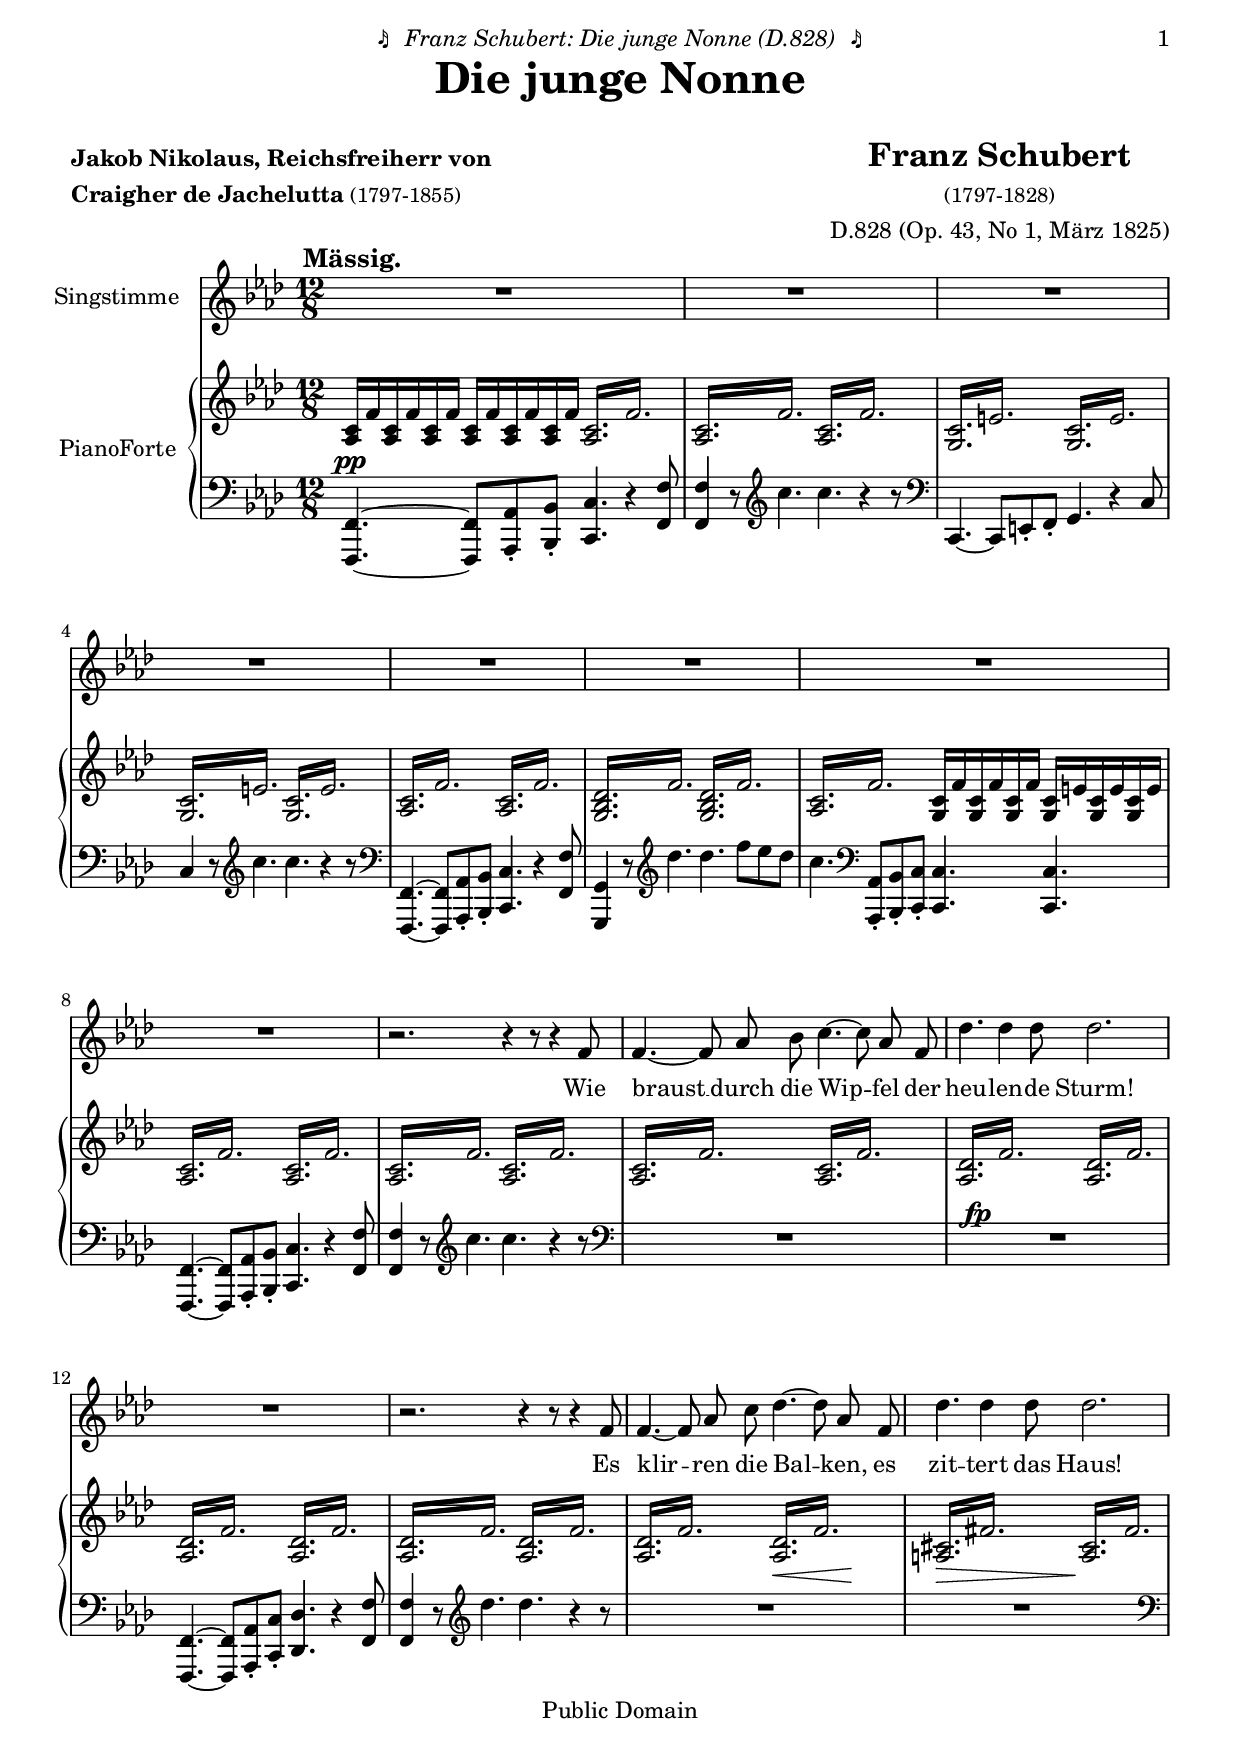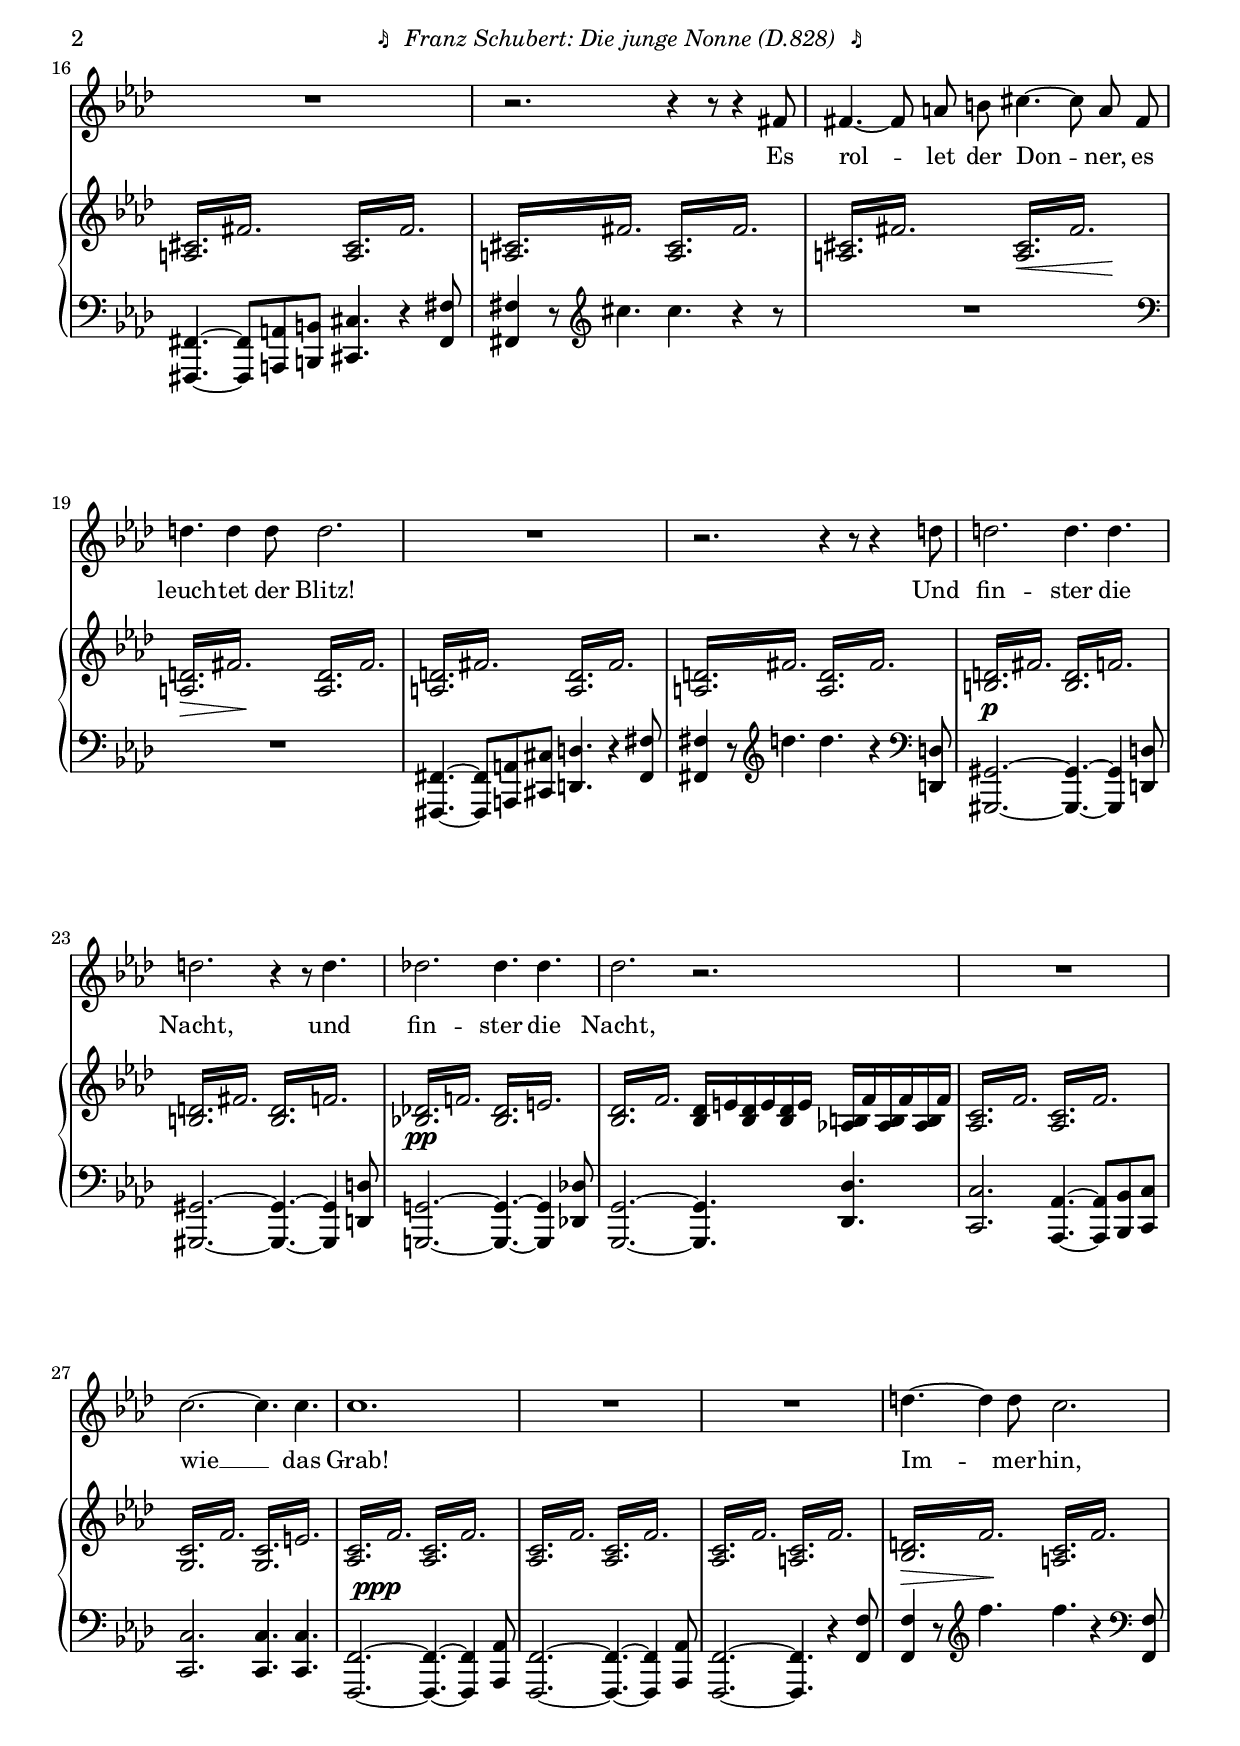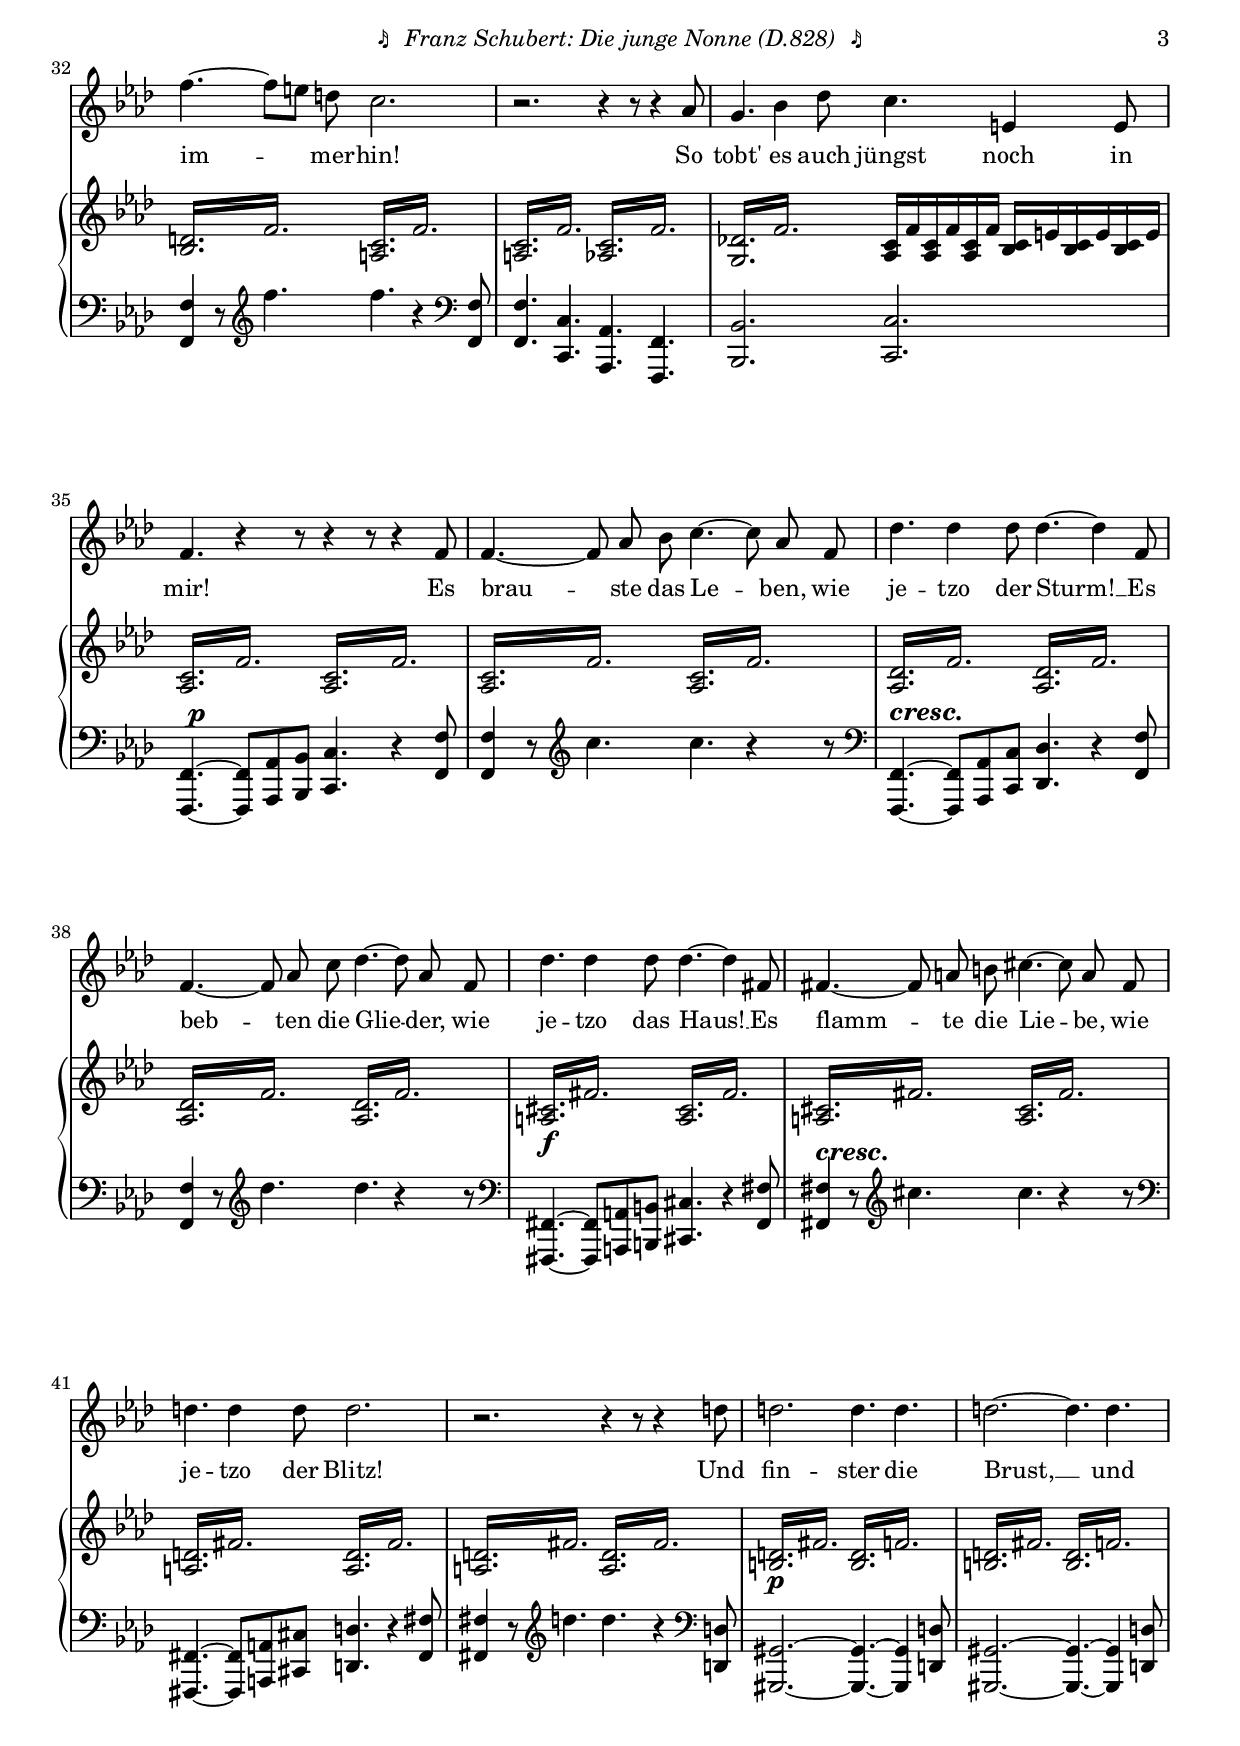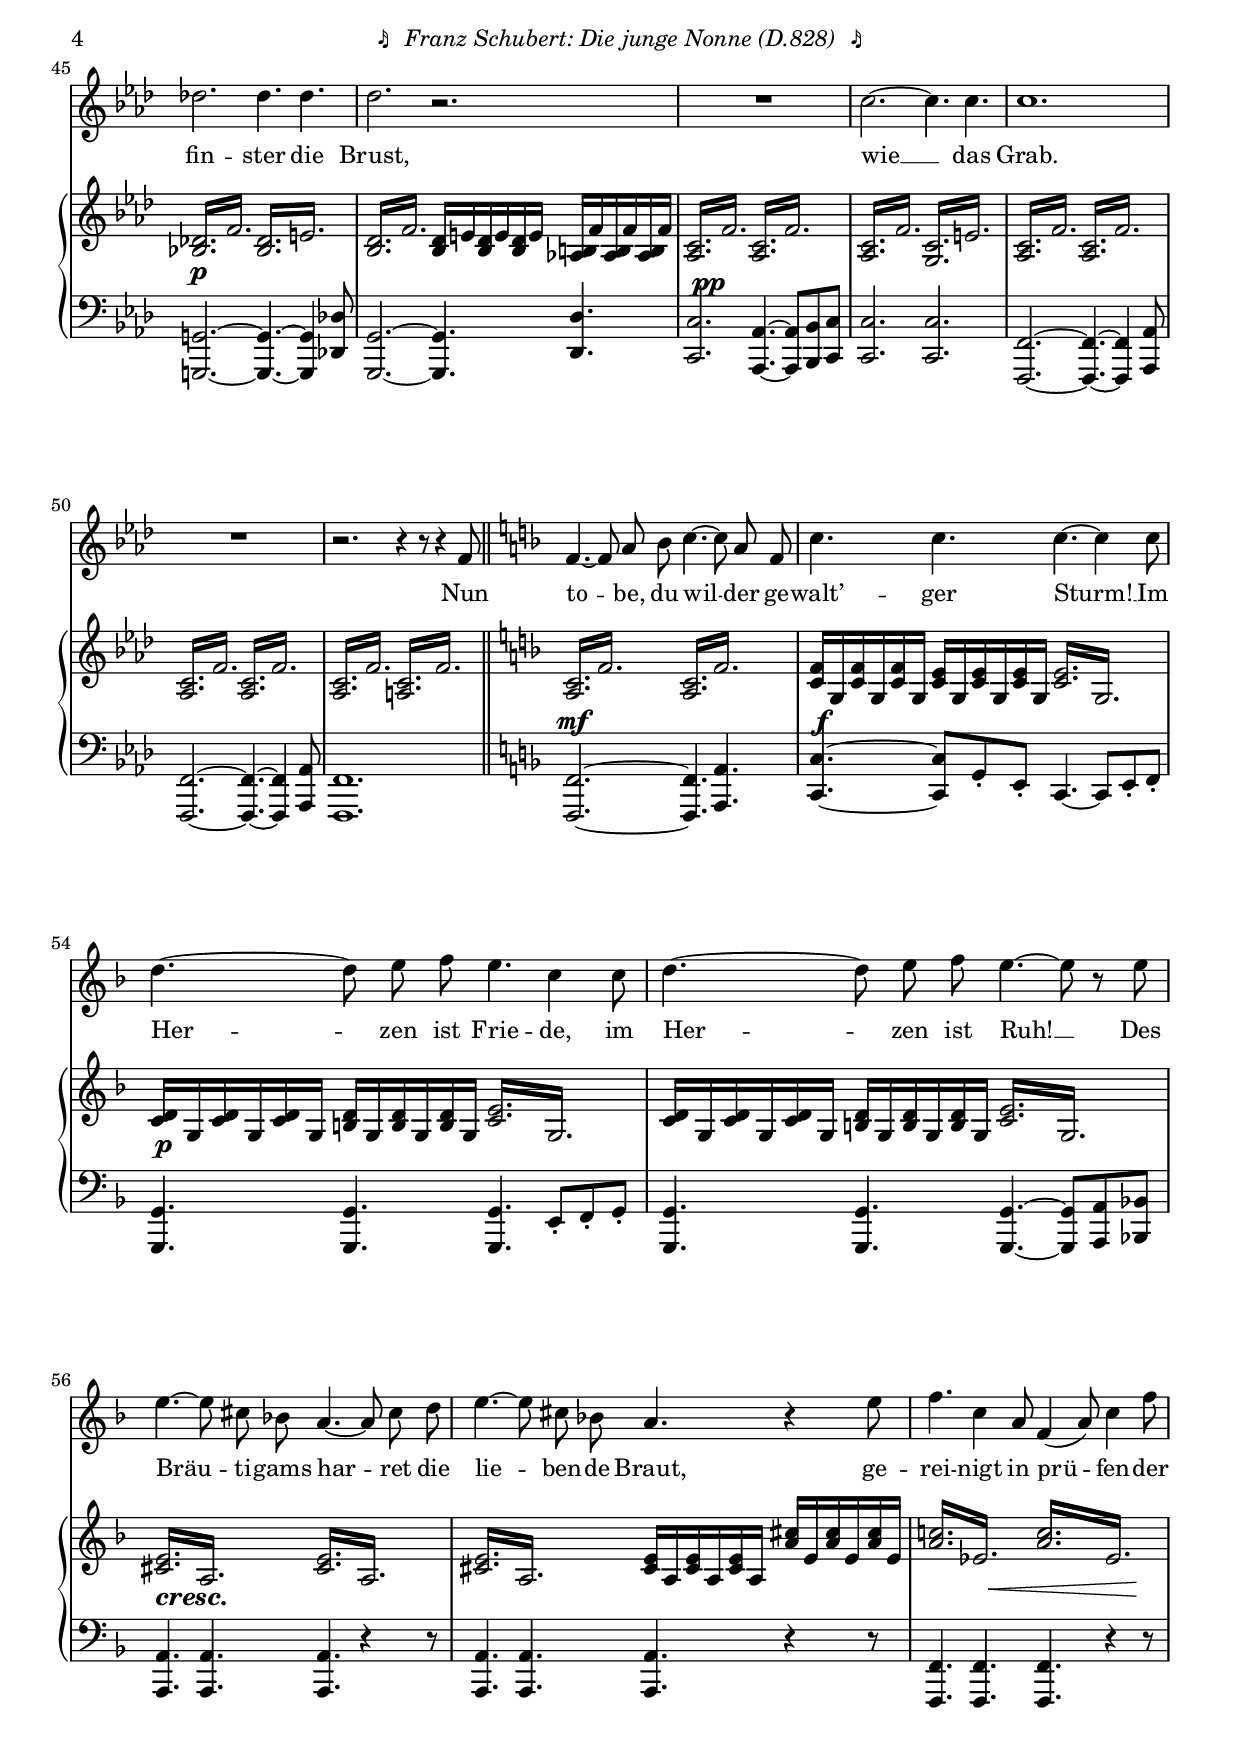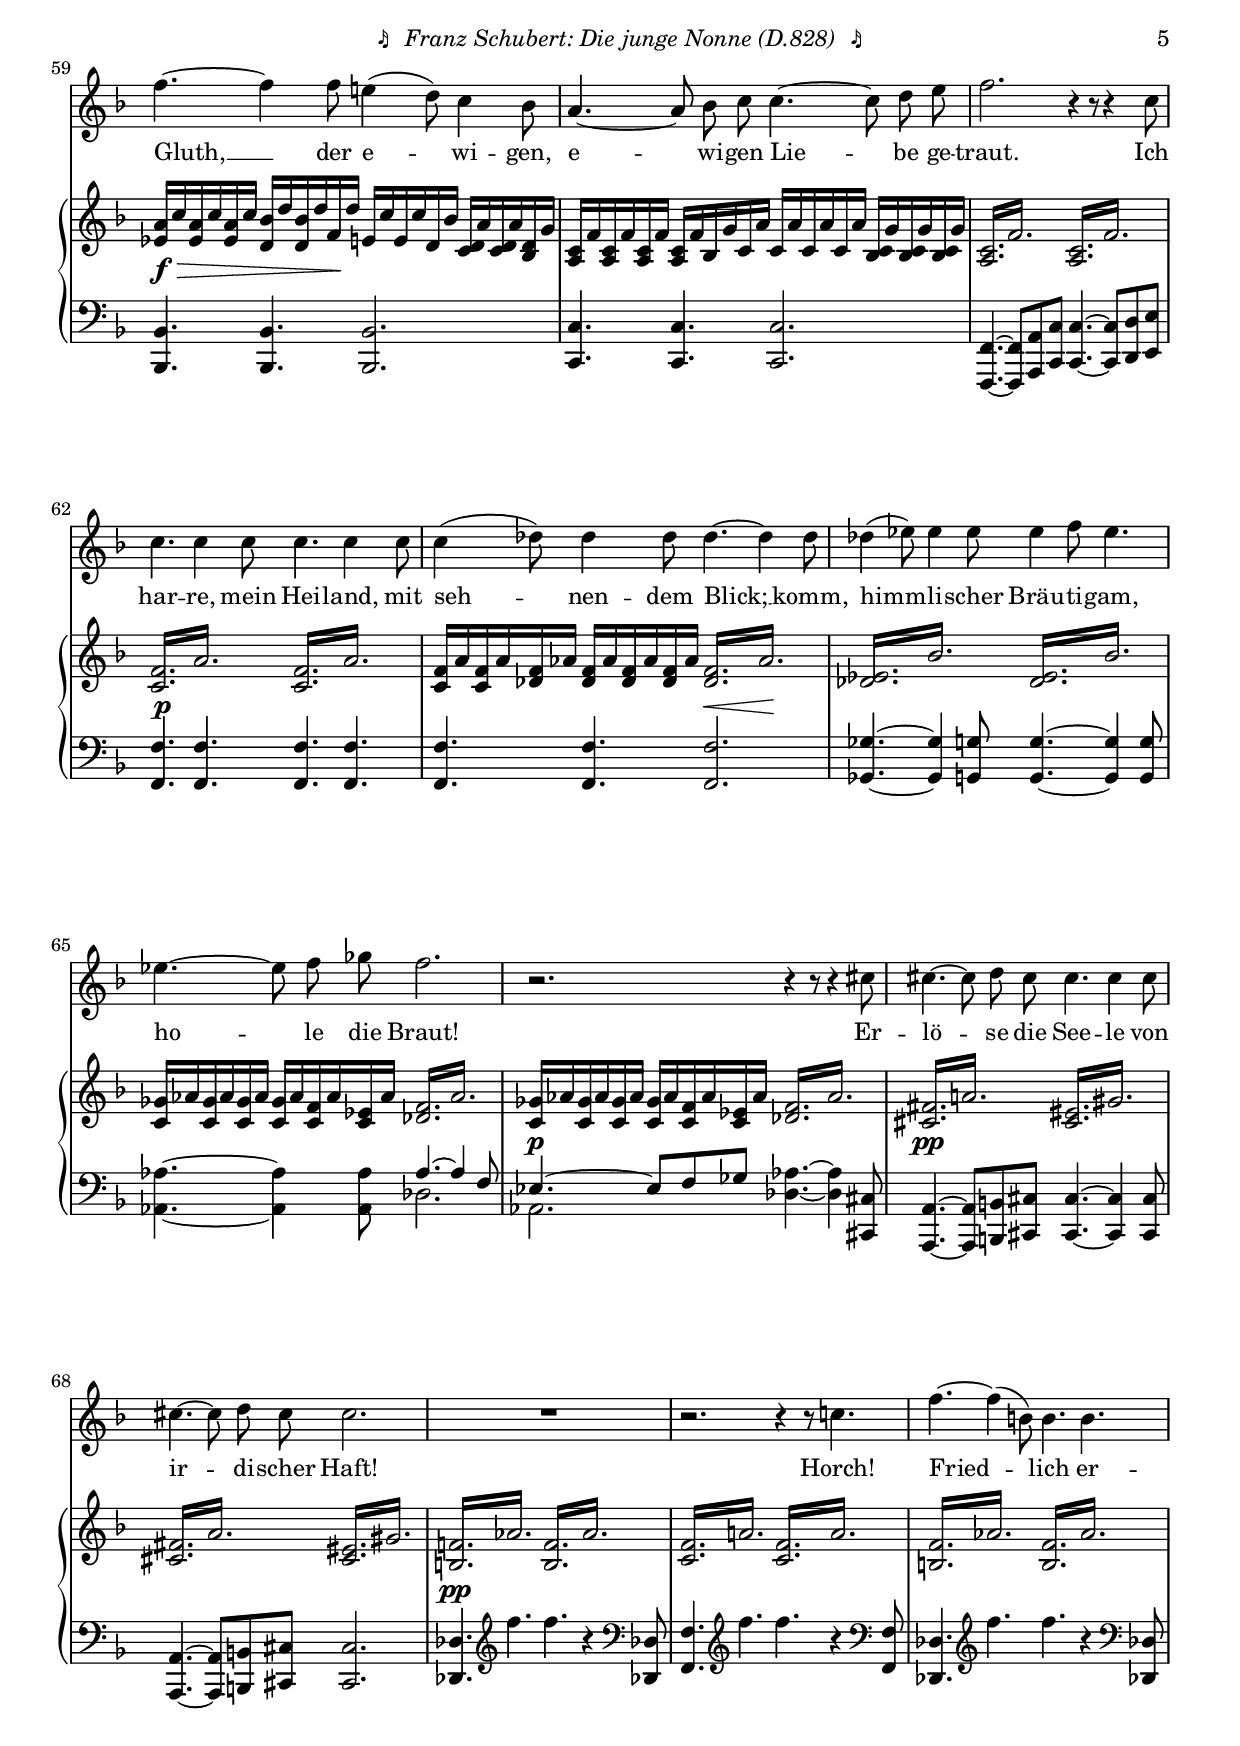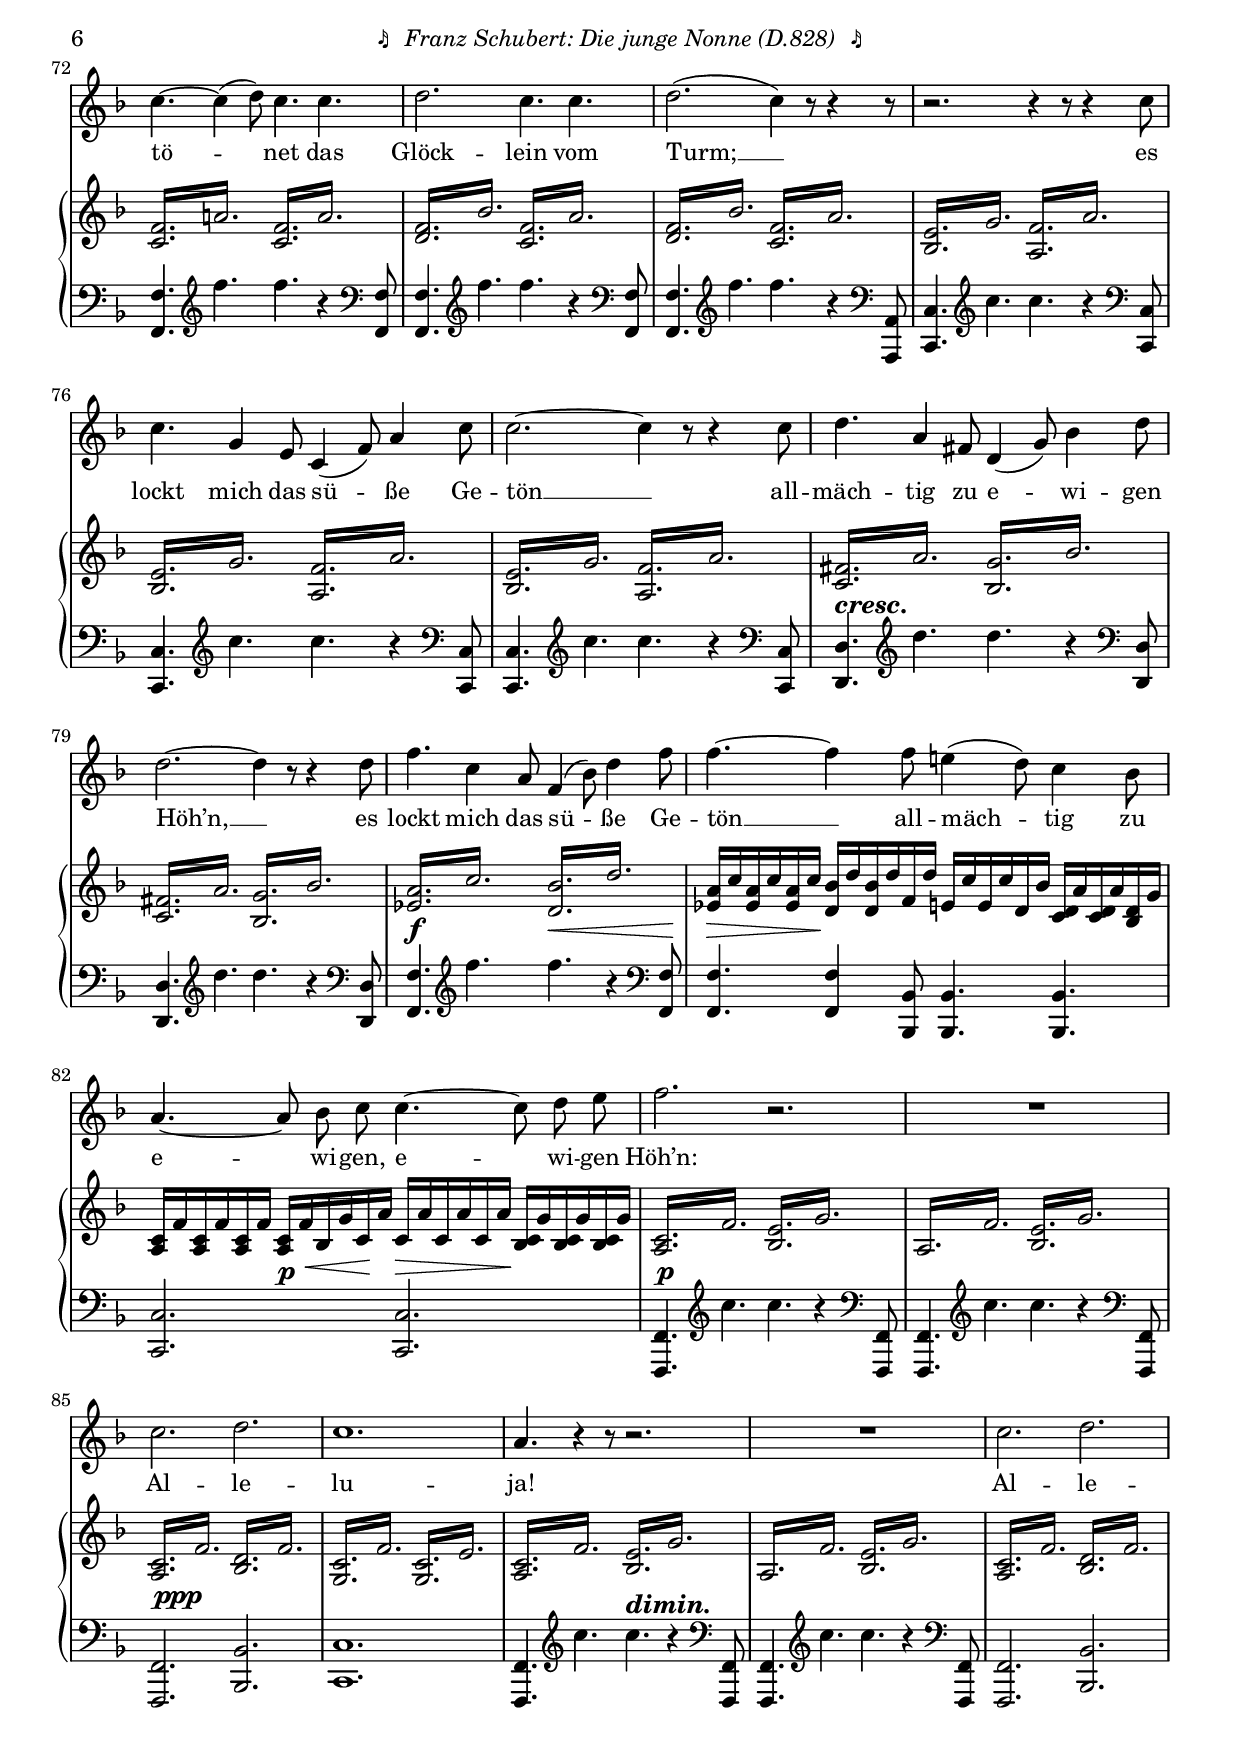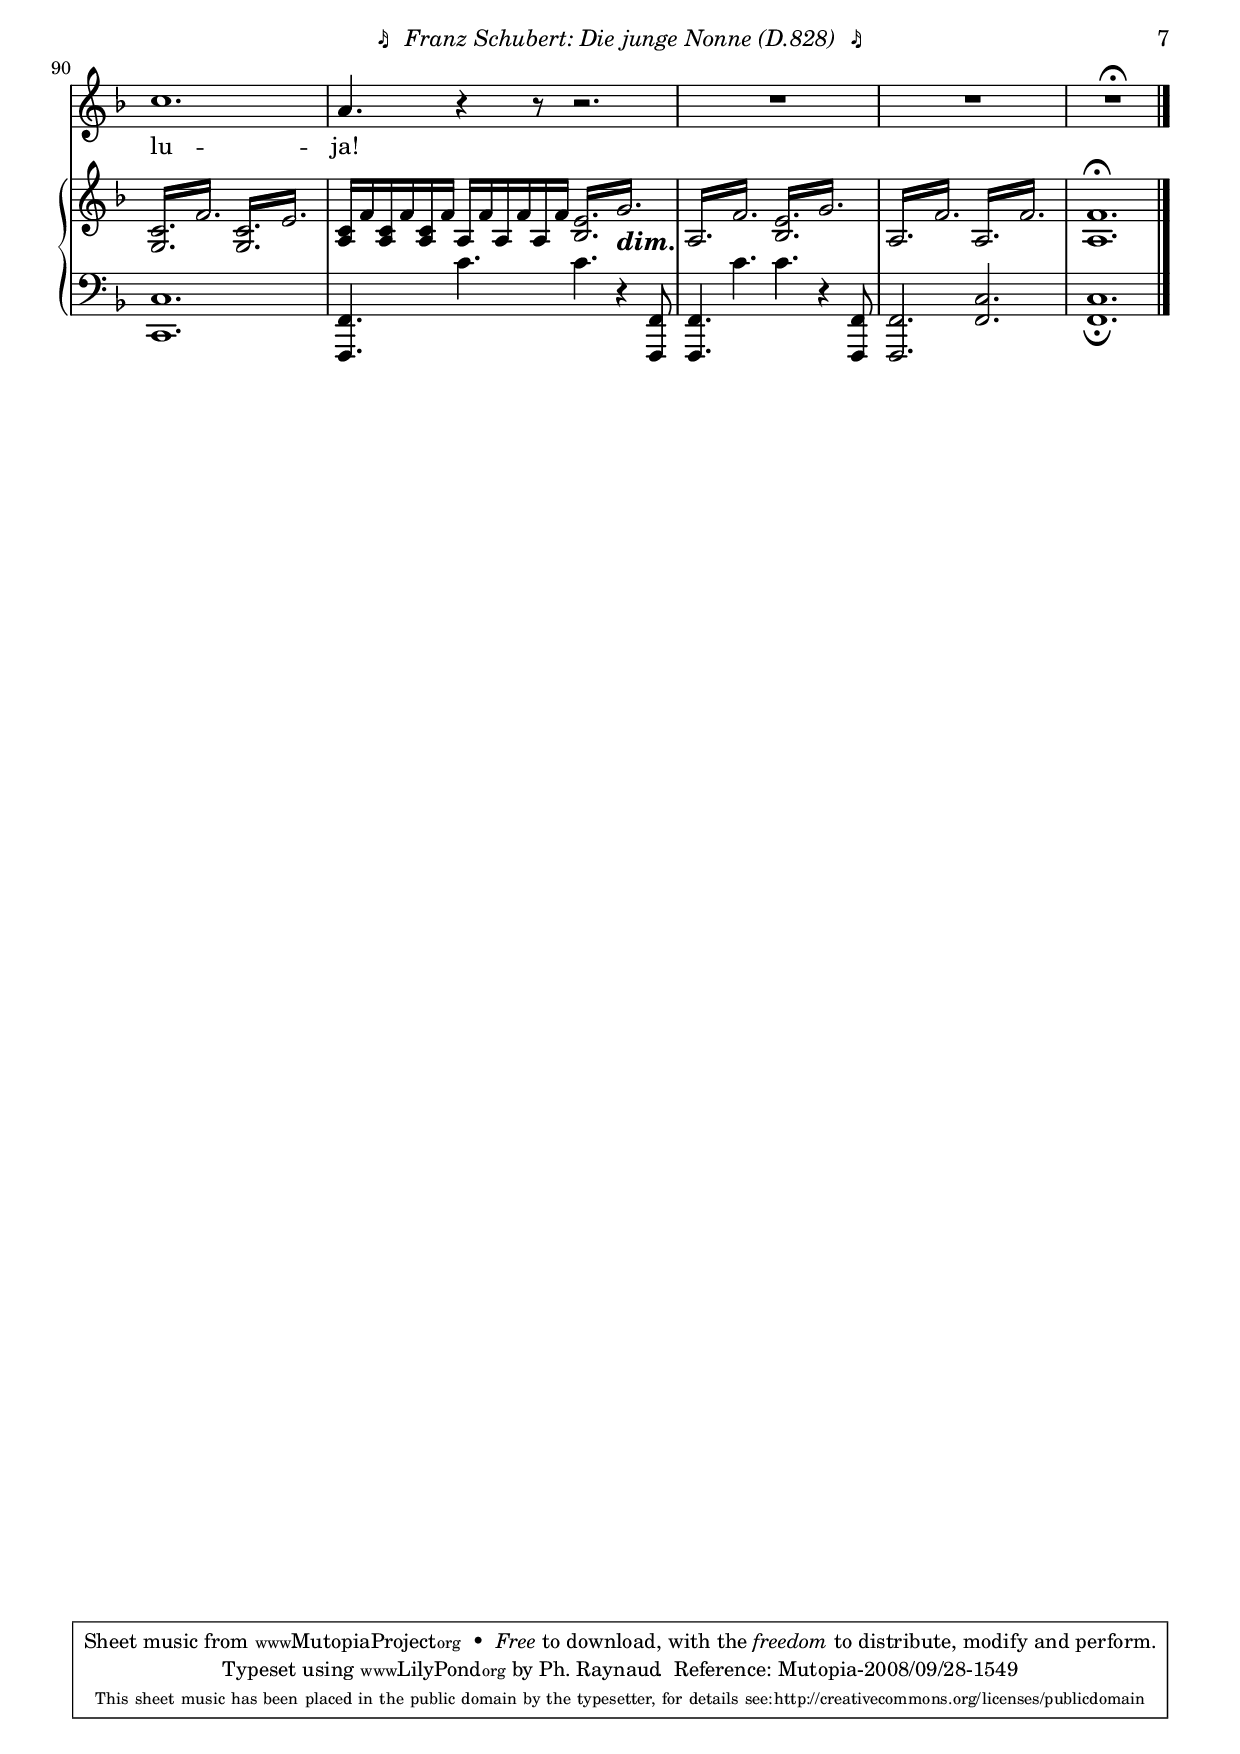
%%%%%%%%%%%%%%%%%%%%%%%%%%%%%%%%%%%%%%%%%%%%%%%%%%%%%%%%%%%%%%%%%%%%%%%%%%%%%%%%%%%%%%%%%%%%%%%%%%%%%%%%%%%%%%%%%%%%%%%%
%
%                                   FICHIER SchubertF-D828-DieJungeNonne.ly
%
%%%%%%%%%%%%%%%%%%%%%%%%%%%%%%%%%%%%%%%%%%%%%%%%%%%%%%%%%%%%%%%%%%%%%%%%%%%%%%%%%%%%%%%%%%%%%%%%%%%%%%%%%%%%%%%%%%%%%%%%
%
%             FRANZ SCHUBERT: Gesang "Die junge Nonne", für eine Singstimme mit Klavierbegleitung
%                                   AVEC SORTIES PARTITION ET MIDI SEPAREES
%                                                  
%%%%%%%%%%%%%%%%%%%%%%%%%%%%%%%%%%%%%%%%%%%%%%%%%%%%%%%%%%%%%%%%%%%%%%%%%%%%%%%%%%%%%%%%%%%%%%%%%%%%%%%%%%%%%%%%%%%%%%%%

\version "2.11.57"
\include "italiano.ly"

\paper {
%#(set-paper-size "a4")
%#(set-paper-size "letter")

line-width = 186\mm
#(define left-margin (/ (- paper-width  (* 186 mm)) 2))
 indent = 22\mm
 oddHeaderMarkup  = \markup \fill-line {
  " " { \italic "♫  Franz Schubert: Die junge Nonne (D.828)  ♫" }  \fromproperty #'page:page-number-string }
 evenHeaderMarkup =  \markup \fill-line {
  \fromproperty #'page:page-number-string { \italic "♫  Franz Schubert: Die junge Nonne (D.828)  ♫" } " " }
#(ly:set-option 'point-and-click #f)
}

\header {
 title = \markup { \fontsize #1.5 "Die junge Nonne" }
 subsubtitle = " "
 poet = \markup { \column {
  \line { \bold "Jakob Nikolaus, Reichsfreiherr von" }
  \line { \bold "Craigher de Jachelutta" \small "(1797-1855)" } } }
 composer = \markup \center-column { \fontsize #3 \bold "Franz Schubert" \small "(1797-1828)" "D.828 (Op. 43, No 1, März 1825)" }
% MUTOPIA
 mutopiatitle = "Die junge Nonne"
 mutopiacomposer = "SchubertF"
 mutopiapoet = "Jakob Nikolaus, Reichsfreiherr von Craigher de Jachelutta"
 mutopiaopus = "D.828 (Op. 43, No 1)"
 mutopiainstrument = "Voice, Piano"
 date = "1825"
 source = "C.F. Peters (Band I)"
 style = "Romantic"
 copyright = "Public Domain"
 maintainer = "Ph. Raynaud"
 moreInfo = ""
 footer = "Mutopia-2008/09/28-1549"
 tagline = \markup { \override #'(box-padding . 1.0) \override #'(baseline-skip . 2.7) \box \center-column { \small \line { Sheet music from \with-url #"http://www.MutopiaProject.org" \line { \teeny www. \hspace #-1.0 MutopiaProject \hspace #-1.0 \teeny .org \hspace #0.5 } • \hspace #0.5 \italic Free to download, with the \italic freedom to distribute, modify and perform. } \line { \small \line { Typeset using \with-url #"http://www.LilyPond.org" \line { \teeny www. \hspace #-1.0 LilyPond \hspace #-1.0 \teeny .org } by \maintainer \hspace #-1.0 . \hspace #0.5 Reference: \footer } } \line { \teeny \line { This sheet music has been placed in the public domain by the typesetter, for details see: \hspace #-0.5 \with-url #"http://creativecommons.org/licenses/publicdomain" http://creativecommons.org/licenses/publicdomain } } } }
}

%%%%%%%%%%%%%%%%%%%%%%%%%%%%%%%%%%%%%%%%%%%%%%%%%%%%%%%%%%%%%%%%%%%%%%%%%%%%%%%%%%%%%%%%%%%%%%%%%%%%%%%%%%%%%%%%%%%%%%%%
%
%                                           STRUCTURE GENERALE DU FICHIER
%
%  Les sorties Partition et Midi sont dissociées (le volume de la sortie Midi a été affiné).
%
%  -  IDENTIFICATEURS DE FONCTIONS
%  A. POÈME
%  B. CHANT: B1: Notes B2: dynamiques
%  C. PIANO: C1: Notes PIANO HAUT  C2: Notes PIANO BAS  C3: Dynamiques partition  C4: Dynamiques midi
%  D. SORTIE PARTITION
%  E. SORTIE MIDI
%
%%%%%%%%%%%%%%%%%%%%%%%%%%%%%%%%%%%%%%%%%%%%%%%%%%%%%%%%%%%%%%%%%%%%%%%%%%%%%%%%%%%%%%%%%%%%%%%%%%%%%%%%%%%%%%%%%%%%%%%%

%%%%%%%%%%%%%%%%%%%%%%%%%%%%%%%%%%%%%%%%%%%%%%%%%%%%%%%%%%%%%%%%%%%%%%%%%%%%%%%%%%%%%%%%%%%%%%%%%%%%%%%%%%%%%%%%%%%%%%%%
%                                           IDENTIFICATEURS DE FONCTIONS
%%%%%%%%%%%%%%%%%%%%%%%%%%%%%%%%%%%%%%%%%%%%%%%%%%%%%%%%%%%%%%%%%%%%%%%%%%%%%%%%%%%%%%%%%%%%%%%%%%%%%%%%%%%%%%%%%%%%%%%%

%----- TEMPI
TEMPOBASE = \tempo 4=120
TEMPOFIN  = \tempo 4=90
%----- TONALITÉS ET MESURES
KEYA = { \key lab \major }
KEYB = { \key fa \major }
TIME = { \time 12/8 }
%----- MOUVEMENT
MOVEMENT = \markup { \bold \large { \hspace #-4 "Mässig." } }
%----- INSTRUMENTS
ICHANT = {
 \set Staff.midiInstrument = "harmonica"
 \set Staff.midiMinimumVolume = #0
 \set Staff.midiMaximumVolume = #1
}
IPIANOHAUT = {
 \set Staff.midiInstrument = "bright acoustic"
 \set Staff.midiMinimumVolume = #0
 \set Staff.midiMaximumVolume = #0.4
}
IPIANOBAS = {
 \set Staff.midiInstrument = "bright acoustic"
 \set Staff.midiMinimumVolume = #0
 \set Staff.midiMaximumVolume = #0.8
}
%----- DYNAMIQUES MANUELLES
CRESCM = \markup { \large \bold \italic "cresc." }
DIMIN  = \markup { \large \bold \italic "dimin." }
DIM    = \markup { \large \bold \italic "dim." }
%----- REPOSITIONNEMENT DES DYNAMIQUES
DYNEXO =
 #(define-music-function (parser location beg-end) (pair?)
 #{ \once \override DynamicText #'extra-offset = #$beg-end #})
PINEXO =
 #(define-music-function (parser location beg-end) (pair?)
 #{ \once \override Hairpin #'extra-offset = #$beg-end #})


%%%%%%%%%%%%%%%%%%%%%%%%%%%%%%%%%%%%%%%%%%%%%%%%%%%%%%%%%%%%%%%%%%%%%%%%%%%%%%%%%%%%%%%%%%%%%%%%%%%%%%%%%%%%%%%%%%%%%%%%
%                                           A. POEME
%%%%%%%%%%%%%%%%%%%%%%%%%%%%%%%%%%%%%%%%%%%%%%%%%%%%%%%%%%%%%%%%%%%%%%%%%%%%%%%%%%%%%%%%%%%%%%%%%%%%%%%%%%%%%%%%%%%%%%%%

poeme = \lyricmode {
\set fontSize = #-.5

%--- 9
Wie braust __ durch die Wip -- fel der heu -- len -- de Sturm!
Es klir -- ren die Bal -- ken, es zit -- tert das Haus!
Es rol -- let der Don -- ner, es leuch -- tet der Blitz!
Und fin -- ster die Nacht,
und fin -- ster die Nacht, wie __ das Grab!

%--- 31
Im -- mer -- hin, im -- mer -- hin! 
So tobt' es auch jüngst noch in mir!
Es brau -- ste das Le -- ben, wie je -- tzo der Sturm! __
Es beb -- ten die Glie -- der, wie je -- tzo das Haus! __
Es flamm -- te die Lie -- be, wie je -- tzo der Blitz!
Und fin -- ster die Brust, __
und fin -- ster die Brust, wie __ das Grab.

%--- 51
Nun to -- be, du wil -- der ge -- walt’ -- ger Sturm! __
Im Her -- zen ist Frie -- de, im Her -- zen ist Ruh! __
Des Bräu -- ti -- gams har -- ret die lie -- ben -- de Braut,
ge -- rei -- nigt in prü -- fen -- der Gluth, __
der e -- wi -- gen, e -- wi -- gen Lie -- be ge -- traut.

%--- 61
Ich har -- re, mein Hei -- land, mit seh -- nen -- dem Blick; __
komm, himm -- li -- scher Bräu -- ti -- gam, ho -- le die Braut!
Er -- lö -- se die See -- le von ir -- di -- scher Haft!
Horch! Fried -- lich er -- tö -- net das Glöck -- lein vom Turm; __
es lockt mich das sü -- ße Ge -- tön __
all -- mäch -- tig zu e -- wi -- gen Höh’n, __
es lockt mich das sü -- ße Ge -- tön __
all -- mäch -- tig zu e -- wi -- gen, e -- wi -- gen Höh’n:
Al -- le -- lu -- ja! Al -- le -- lu -- ja! 
}


%%%%%%%%%%%%%%%%%%%%%%%%%%%%%%%%%%%%%%%%%%%%%%%%%%%%%%%%%%%%%%%%%%%%%%%%%%%%%%%%%%%%%%%%%%%%%%%%%%%%%%%%%%%%%%%%%%%%%%%%
%                                           B1. CHANT : NOTES
%%%%%%%%%%%%%%%%%%%%%%%%%%%%%%%%%%%%%%%%%%%%%%%%%%%%%%%%%%%%%%%%%%%%%%%%%%%%%%%%%%%%%%%%%%%%%%%%%%%%%%%%%%%%%%%%%%%%%%%%

chant = \relative do' {
%--- 1
R1.*8
%--- 9
r2. r4 r8 r4 fa8
fa4. ~ fa8 lab sib do4. ~ do8 lab fa
reb'4. reb4 reb8 reb2.
R1.
%--- 13
r2. r4 r8 r4 fa,8
fa4. ~ fa8 lab do reb4. ~ reb8 lab fa
reb'4. reb4 reb8 reb2.
R1.
%--- 17
r2. r4 r8 r4 fad,8
fad4. ~ fad8 la si dod4. ~ dod8 la fad
re'4. re4 re8 re2.
R1.
%--- 21
r2. r4 r8 r4 re8
re2. re4. re
re2. r4 r8 re4.
reb!2. reb4. reb
%--- 25
reb2. r
R1.
do2. ~ do4. do
do1.
R1.*2
%--- 31
re4. ~ re4 re8 do2.
fa4. ~ fa8[ mi] re do2.
r2. r4 r8 r4 lab8
sol4. sib4 reb8 do4. mi,4 mi8
%--- 35
fa4. r4 r8 r4 r8 r4 fa8
fa4. ~ fa8 lab sib do4. ~ do8 lab fa
reb'4. reb4 reb8 reb4. ~ reb4 fa,8
%--- 38
fa4. ~ fa8 lab do reb4. ~ reb8 lab fa
reb'4. reb4 reb8 reb4. ~ reb4 fad,8
fad4. ~ fad8 la si dod4. ~ dod8 la fad
%--- 41
re'4. re4 re8 re2.
r2. r4 r8 r4 re8
re2. re4. re
%--- 44
re2. ~ re4. re
reb!2. reb4. reb
reb2. r2.
%--- 47
R1.
do2. ~ do4. do
do1.
R1.
r2. r4 r8 r4 fa,8
%--- 52
\bar "||" \KEYB
fa4. ~ fa8 la sib do4. ~ do8 la fa
do'4. do do ~ do4 do8
%--- 54
re4. ~ re8 mi fa mi4. do4 do8
re4. ~ re8 mi fa mi4. ~ mi8 r mi
%--- 56
mi4. ~ mi8 dod sib! la4. ~ la8 dod re
mi4. ~ mi8 dod sib! la4. r4 mi'8
fa4. do4 la8 fa4( la8) do4 fa8
%--- 59
fa4. ~ fa4 fa8 mi!4( re8) do4 sib8
la4. ~ la8 sib do do4. ~ do8 re mi
%--- 61
fa2. r4 r8 r4 do8
do4. do4 do8 do4. do4 do8
do4( reb8) reb4 reb8 reb4. ~ reb4 reb8
%--- 64
reb4( mib8) mib4 mib8 mib4 fa8 mib4.
mib4. ~ mib8 fa solb fa2.
r2. r4 r8 r4 dod8
%--- 67
dod4. ~ dod8 re dod dod4. dod4 dod8
dod4. ~ dod8 re dod dod2.
R1.
r2. r4 r8 do!4.
%--- 71
fa4. ~ fa4( si,8) si4. si
do4. ~ do4( re8) do4. do
re2. do4. do
re2.( do4) r8 r4 r8
%--- 75
r2. r4 r8 r4 do8
do4. sol4 mi8 do4( fa8) la4 do8
do2. ~ do4 r8 r4 do8
re4. la4 fad8 re4( sol8) sib4 re8
%--- 79
re2. ~ re4 r8 r4 re8
fa4. do4 la8 fa4( sib8) re4 fa8
fa4. ~ fa4 fa8 mi!4( re8) do4 sib8
%--- 82
la4. ~ la8 sib do do4. ~ do8 re mi
fa2. r
R1.
do2. re
%--- 86
do1.
la4. r4 r8 r2.
R1.
do2. re
do1.
%--- 91-94
la4. r4 r8 r2.
R1.*2
R1.^\fermataMarkup
\bar "|."
}


%%%%%%%%%%%%%%%%%%%% RÉSUMÉ PARTITION
notePartChant = {
 \clef treble
 \KEYA \TIME
 \set autoBeaming = ##f
 s1*0 ^\MOVEMENT
 \set Staff.instrumentName = "Singstimme "
 \chant
}

%%%%%%%%%%%%%%%%%%%% RÉSUMÉ MIDI
noteMidiChant = {
 \clef treble
 \KEYA \TIME
 \ICHANT
 \chant
}

%%%%%%%%%%%%%%%%%%%%%%%%%%%%%%%%%%%%%%%%%%%%%%%%%%%%%%%%%%%%%%%%%%%%%%%%%%%%%%%%%%%%%%%%%%%%%%%%%%%%%%%%%%%%%%%%%%%%%%%%
%                                           B2. CHANT : DYNAMIQUES
%%%%%%%%%%%%%%%%%%%%%%%%%%%%%%%%%%%%%%%%%%%%%%%%%%%%%%%%%%%%%%%%%%%%%%%%%%%%%%%%%%%%%%%%%%%%%%%%%%%%%%%%%%%%%%%%%%%%%%%%

%%%%%%%%%%%%%%%%%%%% PARTITION
dynPartChant = { }

%%%%%%%%%%%%%%%%%%%% MIDI
dynMidiChant = { }

%%%%%%%%%%%%%%%%%%%%%%%%%%%%%%%%%%%%%%%%%%%%%%%%%%%%%%%%%%%%%%%%%%%%%%%%%%%%%%%%%%%%%%%%%%%%%%%%%%%%%%%%%%%%%%%%%%%%%%%%
%                                           C1. PIANO HAUT : NOTES
%%%%%%%%%%%%%%%%%%%%%%%%%%%%%%%%%%%%%%%%%%%%%%%%%%%%%%%%%%%%%%%%%%%%%%%%%%%%%%%%%%%%%%%%%%%%%%%%%%%%%%%%%%%%%%%%%%%%%%%%

pianoHaut = \relative do' {
%--- 1
<lab do>16[ fa' <lab, do> fa' <lab, do> fa'] <lab, do>[ fa' <lab, do> fa' <lab, do> fa'] \repeat tremolo 6 { <lab, do>16 fa' }
\repeat tremolo 6 { <lab, do>16 fa' } \repeat tremolo 6 { <lab, do>16 fa' }
\repeat tremolo 6 { <sol, do>16 mi' } \repeat tremolo 6 { <sol, do>16 mi' }
%--- 4
\repeat tremolo 6 { <sol, do>16 mi' } \repeat tremolo 6 { <sol, do>16 mi' }
\repeat tremolo 6 { <lab, do>16 fa' } \repeat tremolo 6 { <lab, do>16 fa' }
\repeat tremolo 6 { <sol, sib reb>16 fa' } \repeat tremolo 6 { <sol, sib reb>16 fa' }
\repeat tremolo 6 { <lab, do>16 fa' } <sol, do>16[ fa' <sol, do> fa' <sol, do> fa'] <sol, do>16[ mi' <sol, do> mi' <sol, do> mi']
%--- 8
\repeat tremolo 6 { <lab, do>16 fa' } \repeat tremolo 6 { <lab, do>16 fa' }
\repeat tremolo 6 { <lab, do>16 fa' } \repeat tremolo 6 { <lab, do>16 fa' }
\repeat tremolo 6 { <lab, do>16 fa' } \repeat tremolo 6 { <lab, do>16 fa' }
\repeat tremolo 6 { <lab, reb>16 fa' } \repeat tremolo 6 { <lab, reb>16 fa' }
\repeat tremolo 6 { <lab, reb>16 fa' } \repeat tremolo 6 { <lab, reb>16 fa' }
%--- 13
\repeat tremolo 6 { <lab, reb>16 fa' } \repeat tremolo 6 { <lab, reb>16 fa' }
\repeat tremolo 6 { <lab, reb>16 fa' } \repeat tremolo 6 { <lab, reb>16 fa' }
\repeat tremolo 6 { <la, dod>16 fad' } \repeat tremolo 6 { <la, dod>16 fad' }
\repeat tremolo 6 { <la, dod>16 fad' } \repeat tremolo 6 { <la, dod>16 fad' }
%--- 17
\repeat tremolo 6 { <la, dod>16 fad' } \repeat tremolo 6 { <la, dod>16 fad' }
\repeat tremolo 6 { <la, dod>16 fad' } \repeat tremolo 6 { <la, dod>16 fad' }
\repeat tremolo 6 { <la, re>16 fad' } \repeat tremolo 6 { <la, re>16 fad' }
\repeat tremolo 6 { <la, re>16 fad' } \repeat tremolo 6 { <la, re>16 fad' }
%--- 21
\repeat tremolo 6 { <la, re>16 fad' } \repeat tremolo 6 { <la, re>16 fad' }
\repeat tremolo 6 { <si, re>16 fad' } \repeat tremolo 6 { <si, re>16 fa' }
\repeat tremolo 6 { <si, re>16 fad' } \repeat tremolo 6 { <si, re>16 fa' }
\repeat tremolo 6 { <sib,! reb!>16 fa'! } \repeat tremolo 6 { <sib, reb>16 mi }
%--- 25
\repeat tremolo 6 { <sib reb>16 fa' } <sib, reb>16[ mi <sib reb> mi <sib reb> mi] <lab,! si>[ fa' <lab, si> fa' <lab, si> fa']
\repeat tremolo 6 { <lab, do>16 fa' } \repeat tremolo 6 { <lab, do>16 fa' }
\repeat tremolo 6 { <sol, do>16 fa' } \repeat tremolo 6 { <sol, do>16 mi' }
\repeat tremolo 6 { <lab, do>16 fa' } \repeat tremolo 6 { <lab, do>16 fa' }
\repeat tremolo 6 { <lab, do>16 fa' } \repeat tremolo 6 { <lab, do>16 fa' }
\repeat tremolo 6 { <lab, do>16 fa' } \repeat tremolo 6 { <la, do>16 fa' }
%--- 31
\repeat tremolo 6 { <sib, re>16 fa' } \repeat tremolo 6 { <la, do>16 fa' }
\repeat tremolo 6 { <sib, re>16 fa' } \repeat tremolo 6 { <la, do>16 fa' }
\repeat tremolo 6 { <la, do>16 fa' } \repeat tremolo 6 { <lab, do>16 fa' }
\repeat tremolo 6 { <sol, reb'!>16 fa' } <lab, do>16[ fa' <lab, do> fa' <lab, do> fa'] <sib, do>16[ mi <sib do> mi <sib do> mi]
%--- 35
\repeat tremolo 6 { <lab, do>16 fa' } \repeat tremolo 6 { <lab, do>16 fa' }
\repeat tremolo 6 { <lab, do>16 fa' } \repeat tremolo 6 { <lab, do>16 fa' }
\repeat tremolo 6 { <lab, reb>16 fa' } \repeat tremolo 6 { <lab, reb>16 fa' }
%--- 38
\repeat tremolo 6 { <lab, reb>16 fa' } \repeat tremolo 6 { <lab, reb>16 fa' }
\repeat tremolo 6 { <la, dod>16 fad' } \repeat tremolo 6 { <la, dod>16 fad' }
\repeat tremolo 6 { <la, dod>16 fad' } \repeat tremolo 6 { <la, dod>16 fad' }
%--- 41
\repeat tremolo 6 { <la, re>16 fad' } \repeat tremolo 6 { <la, re>16 fad' }
\repeat tremolo 6 { <la, re>16 fad' } \repeat tremolo 6 { <la, re>16 fad' }
\repeat tremolo 6 { <si, re>16 fad' } \repeat tremolo 6 { <si, re>16 fa' }
%--- 44
\repeat tremolo 6 { <si, re>16 fad' }    \repeat tremolo 6 { <si, re>16 fa' }
\repeat tremolo 6 { <sib,! reb!>16 fa' } \repeat tremolo 6 { <sib, reb>16 mi }
\repeat tremolo 6 { <sib reb>16 fa' } <sib, reb>16[ mi <sib reb> mi <sib reb> mi] <lab,! si>[ fa' <lab, si> fa' <lab, si> fa']
%--- 47
\repeat tremolo 6 { <lab, do>16 fa' } \repeat tremolo 6 { <lab, do>16 fa' }
\repeat tremolo 6 { <lab, do>16 fa' } \repeat tremolo 6 { <sol, do>16 mi' }
\repeat tremolo 6 { <lab, do>16 fa' } \repeat tremolo 6 { <lab, do>16 fa' }
\repeat tremolo 6 { <lab, do>16 fa' } \repeat tremolo 6 { <lab, do>16 fa' }
\repeat tremolo 6 { <lab, do>16 fa' } \repeat tremolo 6 { <la, do>16 fa' }
%--- 52
\KEYB
\repeat tremolo 6 { <la, do>16 fa' } \repeat tremolo 6 { <la, do>16 fa' }
<do fa>16[ sol <do fa> sol <do fa> sol] <do mi>[ sol <do mi> sol <do mi> sol] \repeat tremolo 6 { <do mi>16 sol }
%--- 54
<do re>16[ sol <do re> sol <do re> sol] <si re>[ sol <si re> sol <si re> sol] \repeat tremolo 6 { <do mi>16 sol }
<do re>16[ sol <do re> sol <do re> sol] <si re>[ sol <si re> sol <si re> sol] \repeat tremolo 6 { <do mi>16 sol }
%--- 56
\repeat tremolo 6 { <dod mi>16 la } \repeat tremolo 6 { <dod mi>16 la }
\repeat tremolo 6 { <dod mi>16 la } <dod mi>16[ la <dod mi> la <dod mi> la]  <la' dod>[ mi <la dod> mi <la dod> mi] 
\repeat tremolo 6 { <la do!>16 mib } \repeat tremolo 6 { <la do>16 mib } 
%--- 59
<mib la>16[ do' <mib, la> do' <mib, la> do'] <re, sib'>16[ re' <re, sib'> re' fa, re']
 mi,[ do' mi, do' re, sib'] <do, re>[ la' <do, re> la' <sib, re> sol']
<la, do>16[ fa' <la, do> fa' <la, do> fa'] <la, do>[ fa' sib, sol' do, la']
 do,[ la' do, la' do, la'] <sib, do>[ sol' <sib, do> sol' <sib, do> sol']
%--- 61
\repeat tremolo 6 { <la, do>16 fa' } \repeat tremolo 6 { <la, do>16 fa' }
\repeat tremolo 6 { <do fa>16 la' } \repeat tremolo 6 { <do, fa>16 la' }
<do, fa>16[ la' <do, fa>16 la' <reb, fa>16 lab'] <reb, fa>[ lab' <reb, fa>16 lab' <reb, fa>16 lab']
 \repeat tremolo 6 { <reb, fa>16 lab' }
%--- 64
\repeat tremolo 6 { <reb, mib>16 sib' } \repeat tremolo 6 { <reb, mib>16 sib' } 
<do, solb'>16[ lab' <do, solb'> lab' <do, solb'> lab'] <do, solb'>[ lab' <do, fa> lab' <do, mib> lab']
 \repeat tremolo 6 { <reb, fa>16 lab' }
<do, solb'>16[ lab' <do, solb'> lab' <do, solb'> lab'] <do, solb'>[ lab' <do, fa> lab' <do, mib> lab']
 \repeat tremolo 6 { <reb, fa>16 lab' }
%--- 67
\repeat tremolo 6 { <dod, fad>16 la'! } \repeat tremolo 6 { <dod, mid>16 sold' }
\repeat tremolo 6 { <dod, fad>16 la' } \repeat tremolo 6 { <dod, mid>16 sold' }
\repeat tremolo 6 { <si, fa'!>16 lab' } \repeat tremolo 6 { <si, fa'>16 lab' }
\repeat tremolo 6 { <do, fa>16 la'! } \repeat tremolo 6 { <do, fa>16 la' }
%--- 71
\repeat tremolo 6 { <si, fa'>16 lab' } \repeat tremolo 6 { <si, fa'>16 lab' }
\repeat tremolo 6 { <do, fa>16 la'! } \repeat tremolo 6 { <do, fa>16 la' }
\repeat tremolo 6 { <re, fa>16 sib' } \repeat tremolo 6 { <do, fa>16 la' }
\repeat tremolo 6 { <re, fa>16 sib' } \repeat tremolo 6 { <do, fa>16 la' }
%--- 75
\repeat tremolo 6 { <sib, mi>16 sol' } \repeat tremolo 6 { <la, fa'>16 la' }
\repeat tremolo 6 { <sib, mi>16 sol' } \repeat tremolo 6 { <la, fa'>16 la' }
\repeat tremolo 6 { <sib, mi>16 sol' } \repeat tremolo 6 { <la, fa'>16 la' }
\repeat tremolo 6 { <do, fad>16 la' } \repeat tremolo 6 { <sib, sol'>16 sib' }
%--- 79
\repeat tremolo 6 { <do, fad>16 la' } \repeat tremolo 6 { <sib, sol'>16 sib' }
\repeat tremolo 6 { <mib, la>16 do' } \repeat tremolo 6 { <re, sib'>16 re' }
<mib, la>16[ do' <mib, la> do' <mib, la> do'] <re, sib'>16[ re' <re, sib'> re' fa, re']
 mi,[ do' mi, do' re, sib'] <do, re>[ la' <do, re> la' <sib, re> sol']
%--- 82
<la, do>16[ fa' <la, do> fa' <la, do> fa'] <la, do>[ fa' sib, sol' do, la']
 do,[ la' do, la' do, la'] <sib, do>[ sol' <sib, do> sol' <sib, do> sol']
\repeat tremolo 6 { <la, do>16 fa' } \repeat tremolo 6 { <sib, mi>16 sol' }
\repeat tremolo 6 { la,16 fa' } \repeat tremolo 6 { <sib, mi>16 sol' }
\repeat tremolo 6 { <la, do>16 fa' } \repeat tremolo 6 { <sib, re>16 fa' }
%--- 86
\repeat tremolo 6 { <sol, do>16 fa' } \repeat tremolo 6 { <sol, do>16 mi' }
\repeat tremolo 6 { <la, do>16 fa' } \repeat tremolo 6 { <sib, mi>16 sol' }
\repeat tremolo 6 { la,16 fa' } \repeat tremolo 6 { <sib, mi>16 sol' }
\repeat tremolo 6 { <la, do>16 fa' } \repeat tremolo 6 { <sib, re>16 fa' }
\repeat tremolo 6 { <sol, do>16 fa' } \repeat tremolo 6 { <sol, do>16 mi' }
%--- 91-94
<la, do>16[ fa' <la, do> fa' <la, do> fa'] la,[ fa' la, fa' la, fa'] \repeat tremolo 6 { <sib, mi>16 sol' }
\repeat tremolo 6 { la,16 fa' } \repeat tremolo 6 { <sib, mi>16 sol' }
\repeat tremolo 6 { la,16 fa' } \repeat tremolo 6 { la,16 fa' } 
<la, fa'>1.\fermata
}

%%%%%%%%%%%%%%%%%%%% RÉSUMÉ PARTITION
notePartPianoHaut = {
 \clef treble
 \KEYA \TIME
 \set autoBeaming = ##f
 \pianoHaut
}

%%%%%%%%%%%%%%%%%%%% RÉSUMÉ MIDI
noteMidiPianoHaut = {
 \clef treble
 \KEYA \TIME
 \IPIANOHAUT
 \unfoldRepeats { \pianoHaut }
}


%%%%%%%%%%%%%%%%%%%%%%%%%%%%%%%%%%%%%%%%%%%%%%%%%%%%%%%%%%%%%%%%%%%%%%%%%%%%%%%%%%%%%%%%%%%%%%%%%%%%%%%%%%%%%%%%%%%%%%%%
%                                           C2. PIANO BAS : NOTES
%%%%%%%%%%%%%%%%%%%%%%%%%%%%%%%%%%%%%%%%%%%%%%%%%%%%%%%%%%%%%%%%%%%%%%%%%%%%%%%%%%%%%%%%%%%%%%%%%%%%%%%%%%%%%%%%%%%%%%%%

pianoBas = \relative do,, {
%--- 1
<fa fa'>4. ~ <fa fa'>8[ <lab lab'>-. <sib sib'>-.] <do do'>4. r4 <fa fa'>8
<fa fa'>4 r8 \clef treble do'''4. do r4 r8 \clef bass
do,,,4. ~ do8[ mi-. fa-.] sol4. r4 do8
%--- 4
do4 r8 \clef treble do''4. do r4 r8 \clef bass
<fa,,,, fa'>4. ~ <fa fa'>8[ <lab lab'>-. <sib sib'>-.] <do do'>4. r4 <fa fa'>8
<sol, sol'>4 r8 \clef treble reb''''4. reb fa8[ mib reb]
do4. \clef bass <lab,,, lab'>8-.[ <sib sib'>-. <do do'>-.] <do do'>4. <do do'>
%--- 8
<fa, fa'>4. ~ <fa fa'>8[ <lab lab'>-. <sib sib'>-.] <do do'>4. r4 <fa fa'>8
<fa fa'>4 r8 \clef treble do'''4. do r4 r8 \clef bass
R1.*2
<fa,,,, fa'>4. ~ <fa fa'>8[ <lab lab'>-. <do do'>-.] <reb reb'>4. r4 <fa fa'>8
%--- 13
<fa fa'>4 r8 \clef treble reb'''4. reb r4 r8
R1.*2 \clef bass
<fad,,,, fad'>4. ~ <fad fad'>8[ <la la'> <si si'>] <dod dod'>4. r4 <fad fad'>8
%--- 17
<fad fad'>4 r8 \clef treble dod'''4. dod r4 r8
R1. \clef bass
R1.
<fad,,,, fad'>4. ~ <fad fad'>8[ <la la'> <dod dod'>] <re re'>4. r4 <fad fad'>8
%--- 21
<fad fad'>4 r8 \clef treble re'''4. re r4 \clef bass <re,,, re'>8
<sold, sold'>2. ~ <sold sold'>4. ~ <sold sold'>4 <re' re'>8
<sold, sold'>2. ~ <sold sold'>4. ~ <sold sold'>4 <re' re'>8
<sol,! sol'!>2. ~ <sol sol'>4. ~ <sol sol'>4 <reb'! reb'!>8
%--- 25
<sol, sol'>2. ~ <sol sol'>4. <reb' reb'>4.
<do do'>2. <lab lab'>4. ~ <lab lab'>8[ <sib sib'> <do do'>]
<do do'>2. <do do'>4. <do do'>
<fa, fa'>2. ~ <fa fa'>4. ~ <fa fa'>4 <lab lab'>8
<fa fa'>2. ~ <fa fa'>4. ~ <fa fa'>4 <lab lab'>8
<fa fa'>2. ~ <fa fa'>4. r4 <fa' fa'>8
%--- 31
<fa fa'>4 r8 \clef treble fa'''4. fa r4 \clef bass <fa,,, fa'>8
<fa fa'>4 r8 \clef treble fa'''4. fa r4 \clef bass <fa,,, fa'>8
<fa fa'>4. <do do'> <lab lab'> <fa fa'>
<sib sib'>2. <do do'>
%--- 35
<fa, fa'>4. ~ <fa fa'>8[ <lab lab'> <sib sib'>] <do do'>4. r4 <fa fa'>8
<fa fa'>4 r8 \clef treble do'''4. do r4 r8 \clef bass
<fa,,,, fa'>4. ~ <fa fa'>8[ <lab lab'> <do do'>] <reb reb'>4. r4 <fa fa'>8
%--- 38
<fa fa'>4 r8 \clef treble reb'''4. reb r4 r8 \clef bass
<fad,,,, fad'>4. ~ <fad fad'>8[ <la la'> <si si'>] <dod dod'>4. r4 <fad fad'>8
<fad fad'>4 r8 \clef treble dod'''4. dod r4 r8 \clef bass
%--- 41
<fad,,,, fad'>4. ~ <fad fad'>8[ <la la'> <dod dod'>] <re re'>4. r4 <fad fad'>8
<fad fad'>4 r8 \clef treble re'''4. re r4 \clef bass <re,,, re'>8
<sold, sold'>2. ~ <sold sold'>4. ~ <sold sold'>4 <re' re'>8
%--- 44
<sold, sold'>2. ~ <sold sold'>4. ~ <sold sold'>4 <re' re'>8
<sol,! sol'!>2. ~ <sol sol'>4. ~ <sol sol'>4 <reb'! reb'!>8
<sol, sol'>2. ~ <sol sol'>4. <reb' reb'>4.
%--- 47
<do do'>2. <lab lab'>4. ~ <lab lab'>8[ <sib sib'> <do do'>]
<do do'>2. <do do'>
<fa, fa'>2. ~ <fa fa'>4. ~ <fa fa'>4 <lab lab'>8
<fa fa'>2. ~ <fa fa'>4. ~ <fa fa'>4 <lab lab'>8
<fa fa'>1.
%--- 52
\KEYB
<fa fa'>2. ~ <fa fa'>4. <la la'>
<do do'>4. ~ <do do'>8[ sol'-. mi-.] do4. ~ do8[ mi-. fa-.]
%--- 54
<sol, sol'>4. <sol sol'> <sol sol'> mi'8-.[ fa-. sol-.]
<sol, sol'>4. <sol sol'> <sol sol'> ~ <sol sol'>8[ <la la'> <sib! sib'!>]
%--- 56
<la la'>4. <la la'> <la la'> r4 r8
<la la'>4. <la la'> <la la'> r4 r8
<fa fa'>4. <fa fa'> <fa fa'> r4 r8
%--- 59
<sib sib'>4. <sib sib'> <sib sib'>2.
<do do'>4. <do do'> <do do'>2.
%--- 61
<fa, fa'>4. ~ <fa fa'>8[ <la la'> <do do'>] <do do'>4. ~  <do do'>8[ <re re'> <mi mi'>]
<fa fa'>4. <fa fa'> <fa fa'> <fa fa'>
<fa fa'>4. <fa fa'> <fa fa'>2.
%--- 64
<solb solb'>4. ~ <solb solb'>4 <sol sol'>8 <sol sol'>4. ~ <sol sol'>4 <sol sol'>8
<lab lab'>4. ~ <lab lab'>4 <lab lab'>8 << { lab'4. ~ lab4 fa8 } \\ { reb2.} >>
<< { mib4. ~ mib8[ fa solb] } \\ { lab,2.} >> <reb lab'>4. ~ <reb lab'>4 <dod, dod'>8
%--- 67
<la la'>4. ~ <la la'>8[ <si si'> <dod dod'>] <dod dod'>4. ~ <dod dod'>4 <dod dod'>8
<la la'>4. ~ <la la'>8[ <si si'> <dod dod'>] <dod dod'>2.
<reb reb'>4. \clef treble fa'''4. fa r4 \clef bass <reb,,, reb'>8
<fa fa'>4. \clef treble fa'''4. fa r4 \clef bass <fa,,, fa'>8
%--- 71
<reb reb'>4. \clef treble fa'''4. fa r4 \clef bass <reb,,, reb'>8
<fa fa'>4. \clef treble fa'''4. fa r4 \clef bass <fa,,, fa'>8
<fa fa'>4. \clef treble fa'''4. fa r4 \clef bass <fa,,, fa'>8
<fa fa'>4. \clef treble fa'''4. fa r4 \clef bass <la,,,, la'>8
%--- 75
<do do'>4. \clef treble do'''4. do r4 \clef bass <do,,, do'>8
<do do'>4. \clef treble do'''4. do r4 \clef bass <do,,, do'>8
<do do'>4. \clef treble do'''4. do r4 \clef bass <do,,, do'>8
<re re'>4. \clef treble re'''4. re r4 \clef bass <re,,, re'>8
%--- 79
<re re'>4. \clef treble re'''4. re r4 \clef bass <re,,, re'>8
<fa fa'>4. \clef treble fa'''4. fa r4 \clef bass <fa,,, fa'>8
<fa fa'>4. <fa fa'>4 <sib, sib'>8 <sib sib'>4. <sib sib'>4. 
%--- 82
<do do'>2. <do do'>
<fa, fa'>4. \clef treble do''''4. do r4 \clef bass <fa,,,, fa'>8
<fa fa'>4. \clef treble do''''4. do r4 \clef bass <fa,,,, fa'>8
<fa fa'>2. <sib sib'>
%--- 86
<do do'>1.
<fa, fa'>4. \clef treble do''''4. do r4 \clef bass <fa,,,, fa'>8
<fa fa'>4. \clef treble do''''4. do r4 \clef bass <fa,,,, fa'>8
<fa fa'>2. <sib sib'>
<do do'>1.
%--- 91-94
<fa, fa'>4. do'''4. do r4 <fa,,, fa'>8
<fa fa'>4. do'''4. do r4 <fa,,, fa'>8
<fa fa'>2. <fa' do'>
<fa do'>1._\fermata
}

%%%%%%%%%%%%%%%%%%%% RÉSUMÉ PARTITION
notePartPianoBas = {
 \clef bass
 \KEYA \TIME
 \set autoBeaming = ##f
 \pianoBas
}

%%%%%%%%%%%%%%%%%%%% RÉSUMÉ MIDI
noteMidiPianoBas = {
 \clef bass
 \KEYA \TIME
 \IPIANOBAS
 \unfoldRepeats { \pianoBas }
}


%%%%%%%%%%%%%%%%%%%%%%%%%%%%%%%%%%%%%%%%%%%%%%%%%%%%%%%%%%%%%%%%%%%%%%%%%%%%%%%%%%%%%%%%%%%%%%%%%%%%%%%%%%%%%%%%%%%%%%%%
%                                           C3. PIANO : DYNAMIQUES POUR LA PARTITION
%%%%%%%%%%%%%%%%%%%%%%%%%%%%%%%%%%%%%%%%%%%%%%%%%%%%%%%%%%%%%%%%%%%%%%%%%%%%%%%%%%%%%%%%%%%%%%%%%%%%%%%%%%%%%%%%%%%%%%%%

dynPartPiano = { 
%--- 1
\DYNEXO #'(0 . -0.5) s1.\pp
s1.*9
%--- 11
\DYNEXO #'(1 . -1) s1.\fp
s1.*2
%--- 14
s2. s2\cr s4\!
s2\decr s8... s64\! s2.
s1.*2
%--- 18
s2. s2\cr s4\!
s2\decr s4\! s2.
s1.*2
%--- 22
s1.\p
s1.
s1.\pp
s1.*3
%--- 28
\DYNEXO #'(2 . -1) s1.\ppp
s1.*2
%--- 31
s2\decr s4\! s2.
s1.*3
%--- 35
\DYNEXO #'(1 . -1) s1.\p
s1.
s1.-\CRESCM
s1.
s1.\f
%--- 40
s1.-\CRESCM
s1.*2
%--- 43
s1.\p
s1.
s1.\p
s1.
%--- 47
\DYNEXO #'(1.5 . -1) s1.\pp
s1.*4
%--- 52
\DYNEXO #'(0 . -1) s1.\mf
\DYNEXO #'(0.5 . -1) s1.\f
%--- 54
\DYNEXO #'(0 . -0.5) s1.\p
s1.
%--- 56
s1.-\CRESCM
s1.
%--- 58
s4. \PINEXO #'(1.5 . 0) s2.\cr s4.\!
s2\f\decr s8 s8\! s2.
s1.*2
%--- 62
\DYNEXO #'(0.5 . 0) s1.\p
s2. s4.\cr s4.\!
s1.*2
%--- 66
s1.\p
s1.\pp
s1.
%--- 69
s1.\pp
s1.*8
%--- 78
s1.-\CRESCM
s1.
s2.\f s4.\cr s4 s8\!
s4\decr s16 s16\! s4. s2.
s4. \DYNEXO #'(0 . -0.5) s4\p\cr s8\! s4\decr s16 s16\! s4.
%--- 83
\DYNEXO #'(0.5 . -0.5) s1.\p
s1.
\DYNEXO #'(2 . -0.5) s1.\ppp
s1.
%--- 87
s2. s2.-\DIMIN
s1.*3
%--- 91-94
s2. s4. s4.-\DIM
s1.*3
}

%%%%%%%%%%%%%%%%%%%%%%%%%%%%%%%%%%%%%%%%%%%%%%%%%%%%%%%%%%%%%%%%%%%%%%%%%%%%%%%%%%%%%%%%%%%%%%%%%%%%%%%%%%%%%%%%%%%%%%%%
%                                           C4. : PIANO DYNAMIQUES POUR LE MIDI
%%%%%%%%%%%%%%%%%%%%%%%%%%%%%%%%%%%%%%%%%%%%%%%%%%%%%%%%%%%%%%%%%%%%%%%%%%%%%%%%%%%%%%%%%%%%%%%%%%%%%%%%%%%%%%%%%%%%%%%%

dynMidiPiano = {
%--- 1
\TEMPOBASE s1.\pp
s1.*9
%--- 11
s4.\mf\decr s4.\!\pp s2.
s1.*2
%--- 14
s2. s2\cr s4\!\mf
s2\decr s4\!\pp s2.
s1.*2
%--- 18
s2. s2\cr s4\!\mf
s2\decr s4\!\pp s2.
s1.*2
%--- 22
s1.\p
s1.
s1.\pp
s1.*3
%--- 28
s1.\ppp
s1.*2
%--- 31
s2\p\decr s4\!\ppp s2.
s1.*3
%--- 35
s1.\p
s1.
s1.\cr
s1.
s1.\!\f
%--- 40
s1.\cr
s2. s2.\!\ff
s1.
%--- 43
s1.\p
s1.
s1.\p
s1.
%--- 47
s1.\pp
s1.*4
%--- 52
s1.\mf
s1.\f
%--- 54
s1.\p
s1.
%--- 56
s1.\cr
s2. s2.\!\mf
%--- 58
s4. s2.\cr s4.
s2\!\f\decr s8 s8\!\mf s2.
s1.*2
%--- 62
s1.\p
s2. s2.\cr
s1.\!\mf
s1.
%--- 66
s1.\p
s1.\pp
s1.
%--- 69
s1.\pp
s1.*8
%--- 78
s1.\cr
s1.
s2.\!\f s2.\cr
s1.\!\ff\decr 
s4. s4.\!\p\cr s4\!\mf\decr s8\!\p s4.
%--- 83
s1.\p\decr
s1.
s1.\!\ppp
s1.
%--- 87
s2. s2.\decr
s1.\!\pppp
s1.*2
%--- 91-94
s2. s4. s4.\decr
s1.*2
\TEMPOFIN s1.\!\ppppp
}

%%%%%%%%%%%%%%%%%%%%%%%%%%%%%%%%%%%%%%%%%%%%%%%%%%%%%%%%%%%%%%%%%%%%%%%%%%%%%%%%%%%%%%%%%%%%%%%%%%%%%%%%%%%%%%%%%%%%%%%%
%                                           D. SORTIE PARTITION SEULE
%%%%%%%%%%%%%%%%%%%%%%%%%%%%%%%%%%%%%%%%%%%%%%%%%%%%%%%%%%%%%%%%%%%%%%%%%%%%%%%%%%%%%%%%%%%%%%%%%%%%%%%%%%%%%%%%%%%%%%%%

%{ --------------------
-------------------- %}

\score {
 <<
  \new Voice = "chant"        << \notePartChant \dynPartChant >>
  \new Lyrics \lyricsto "chant" \poeme

  \new PianoStaff <<
   \set PianoStaff.instrumentName = "PianoForte "
   \new Staff = "pianoUp"    << \notePartPianoHaut >>
   \new Dynamics = "dynamics" \dynPartPiano
   \new Staff = "pianoDown"  << \notePartPianoBas >>
  >>
 >>

 \layout {
  \context {
   \Score
   \override SpacingSpanner #'spacing-increment = #1
  }
  \context {
   \type "Engraver_group"
   \name Dynamics
   \alias Voice % So that \CRESC works, for example.
   \consists "Output_property_engraver"

   \override VerticalAxisGroup #'minimum-Y-extent = #'(-0.5 . 0.5)
   \override DynamicLineSpanner #'Y-offset = #0

   \consists "Script_engraver"
   \consists "Dynamic_engraver"
   \consists "Text_engraver"
   \consists "Skip_event_swallow_translator"
   \consists "Axis_group_engraver"
  }
  \context {
   \PianoStaff
   \accepts Dynamics
  }
 }
}



%%%%%%%%%%%%%%%%%%%%%%%%%%%%%%%%%%%%%%%%%%%%%%%%%%%%%%%%%%%%%%%%%%%%%%%%%%%%%%%%%%%%%%%%%%%%%%%%%%%%%%%%%%%%%%%%%%%%%%%%
%                                           E. SORTIE MIDI SEULE
%%%%%%%%%%%%%%%%%%%%%%%%%%%%%%%%%%%%%%%%%%%%%%%%%%%%%%%%%%%%%%%%%%%%%%%%%%%%%%%%%%%%%%%%%%%%%%%%%%%%%%%%%%%%%%%%%%%%%%%%

%%%%%%%%%%%%%%%%%%%% REDEFINITION DES VOLUMES RESPECTIFS ATTRIBUES AUX DYNAMIQUES 
% volumes par défaut (LilyPond\usr\share\lilypond\current\scm\midi.scm):
% sf    1.00     ff  0.80     mp   0.61     ppp    0.42     fp: 0.50
% ffff  0.92     f   0.75     p    0.55     pppp   0.34
% fff   0.85     mf  0.68     pp   0.49     ppppp  0.25

#(define my-absolute-volume-alist '())
#(set! my-absolute-volume-alist (append '(
 ("sf" .    1.00)
 ("ffff" .  1.00)
 ("fff" .   1.00)
 ("ff" .    1.00)
 ("f" .     0.85)
 ("mf" .    0.75)
 ("mp" .    0.70)
 ("p" .     0.60)
 ("pp" .    0.50)
 ("ppp" .   0.45)
 ("pppp" .  0.40)
 ("ppppp" . 0.30) )
 my-absolute-volume-alist))

%%%%%%%%%%%%%%%%%%%% CHAQUE DYNAMIQUE RENCONTREE PRENDRA LE NOUVEAU VOLUME SPECIFIE
#(define (my-dynamic-absolute-volume s)
 (let ((entry (assoc s my-absolute-volume-alist)))
  (if entry (cdr entry))
))

%%%%%%%%%%%%%%%%%%%% SILENCE AVANT MIDI (IL Y A PARFOIS UN CRAQUEMENT À L'OUVERTURE D'UN FICHIER MIDI)
SILENCE = { \TIME \partial 2. s2. }

\score {
 <<
  \new Staff = "chant"       { \SILENCE << \noteMidiChant       \dynMidiPiano >> }
  \new Staff = "pianoUp"    { \SILENCE << \noteMidiPianoHaut  \dynMidiPiano >> }
  \new Staff = "pianoDown"  { \SILENCE << \noteMidiPianoBas   \dynMidiPiano >> }
 >>
 \midi {
 \context {
   \Score
% ECHELLE DU VOLUME DE SORTIE MIDI
   dynamicAbsoluteVolumeFunction = #my-dynamic-absolute-volume
  }
 }
}


%%%%%%%%%%%%%%%%%%%%%%%%%%%%%%%%%%%%%%%%%%%%%%%%%%%%%%%%%%%%%%%%%%%%%%%%%%%%%%%%%%%%%%%%%%%%%%%%%%%%%%%%%%%%%%%%%%%%%%%%
%                                         FIN DU FICHIER SchubertF-D828-DieJungeNonne.ly
%%%%%%%%%%%%%%%%%%%%%%%%%%%%%%%%%%%%%%%%%%%%%%%%%%%%%%%%%%%%%%%%%%%%%%%%%%%%%%%%%%%%%%%%%%%%%%%%%%%%%%%%%%%%%%%%%%%%%%%%
